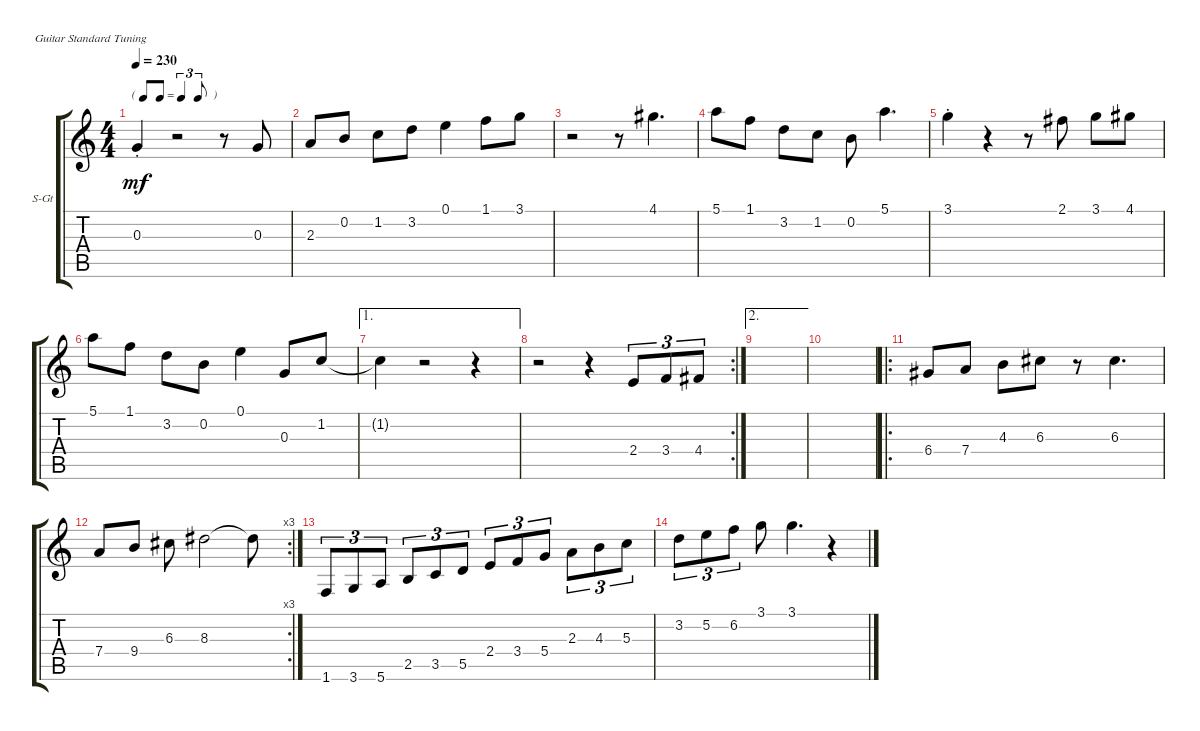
\defaultSystemsLayout 4
\bracketExtendMode groupsimilarinstruments
\firstSystemTrackNameOrientation horizontal
\otherSystemsTrackNameOrientation horizontal
\track ("Steel Guitar" "S-Gt") {instrument acousticguitarsteel}
\staff {score tabs}
\tuning (E4 B3 G3 D3 A2 E2)
\ts (4 4)
\tf triplet8th
\tempo 230
\clef g2
\ks c
0.3{st}.4{dy mf instrument acousticguitarsteel} r.2 r.8 0.3.8 |
2.3.8 0.2.8 1.2.8 3.2.8 0.1.4 1.1.8 3.1.8 |
r.2 r.8 4.1.4{d} |
5.1.8 1.1.8 3.2.8 1.2.8 0.2.8 5.1.4{d} |
3.1{st}.4 r.4 r.8 2.1.8 3.1.8 4.1.8 |
5.1.8 1.1.8 3.2.8 0.2.8 0.1.4 0.3.8 1.2.8 |
\ae 1
1.2{t}.4 r.2 r.4 |
\rc 2
r.2 r.4 2.4.8{tu (3 2)} 3.4.8{tu (3 2)} 4.4.8{tu (3 2)} |
\ae 2
|
|
\ro
6.4.8 7.4.8 4.3.8 6.3.8 r.8 6.3.4{d} |
\rc 3
7.4.8 9.4.8 6.3.8 8.3.2 8.3{t}.8 |
1.6.8{tu (3 2)} 3.6.8{tu (3 2)} 5.6.8{tu (3 2)} 2.5.8{tu (3 2)} 3.5.8{tu (3 2)} 5.5.8{tu (3 2)} 2.4.8{tu (3 2)} 3.4.8{tu (3 2)} 5.4.8{tu (3 2)} 2.3.8{tu (3 2)} 4.3.8{tu (3 2)} 5.3.8{tu (3 2)} |
3.2.8{tu (3 2)} 5.2.8{tu (3 2)} 6.2.8{tu (3 2)} 3.1.8 3.1.4{d} r.4
